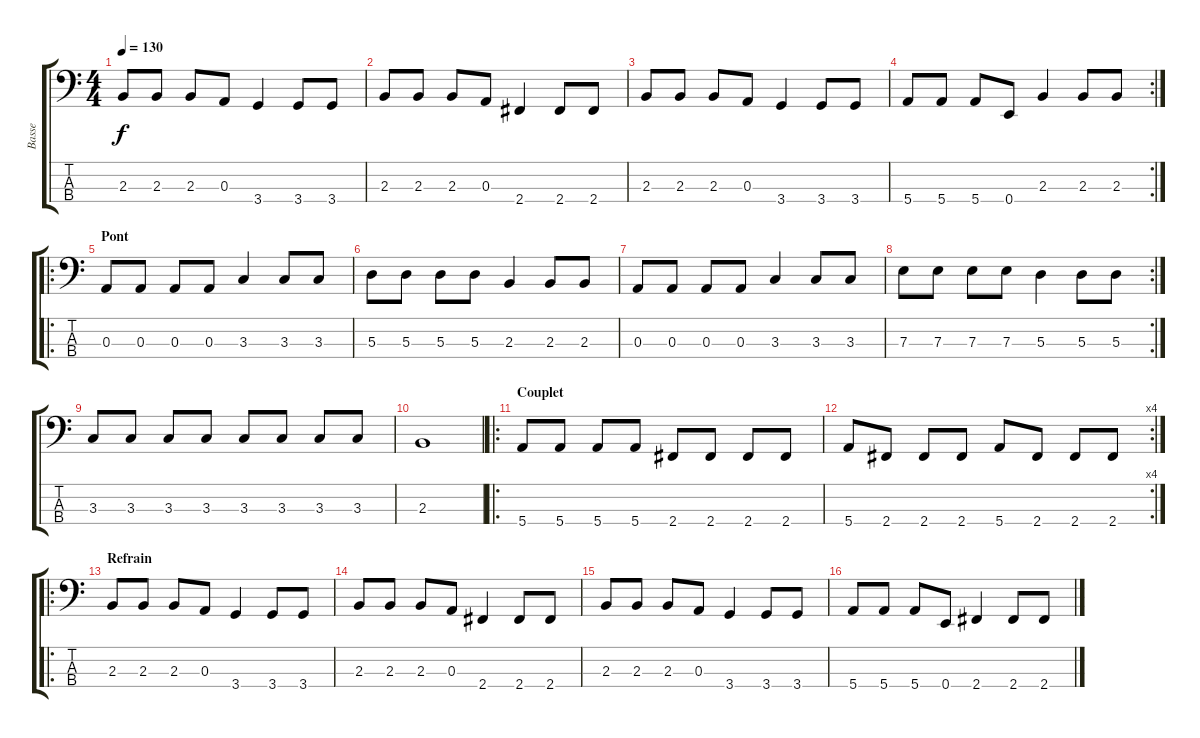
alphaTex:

\track ("Basse" "Basse") {instrument acousticbass}
\staff {score tabs}
\tuning (G2 D2 A1 E1) {hide}
\ts (4 4)
\tempo 130
\clef f4
\ks c
2.3.8{dy f} 2.3.8 2.3.8 0.3.8 3.4.4 3.4.8 3.4.8 |
2.3.8 2.3.8 2.3.8 0.3.8 2.4.4 2.4.8 2.4.8 |
2.3.8 2.3.8 2.3.8 0.3.8 3.4.4 3.4.8 3.4.8 |
\rc 2
5.4.8 5.4.8 5.4.8 0.4.8 2.3.4 2.3.8 2.3.8 |
\ro
\section ("" "Pont")
0.3.8 0.3.8 0.3.8 0.3.8 3.3.4 3.3.8 3.3.8 |
5.3.8 5.3.8 5.3.8 5.3.8 2.3.4 2.3.8 2.3.8 |
0.3.8 0.3.8 0.3.8 0.3.8 3.3.4 3.3.8 3.3.8 |
\rc 2
7.3.8 7.3.8 7.3.8 7.3.8 5.3.4 5.3.8 5.3.8 |
3.3.8 3.3.8 3.3.8 3.3.8 3.3.8 3.3.8 3.3.8 3.3.8 |
2.3.1 |
\ro
\section ("" "Couplet")
5.4.8 5.4.8 5.4.8 5.4.8 2.4.8 2.4.8 2.4.8 2.4.8 |
\rc 4
5.4.8 2.4.8 2.4.8 2.4.8 5.4.8 2.4.8 2.4.8 2.4.8 |
\ro
\section ("" "Refrain")
2.3.8 2.3.8 2.3.8 0.3.8 3.4.4 3.4.8 3.4.8 |
2.3.8 2.3.8 2.3.8 0.3.8 2.4.4 2.4.8 2.4.8 |
2.3.8 2.3.8 2.3.8 0.3.8 3.4.4 3.4.8 3.4.8 |
5.4.8 5.4.8 5.4.8 0.4.8 2.4.4 2.4.8 2.4.8
